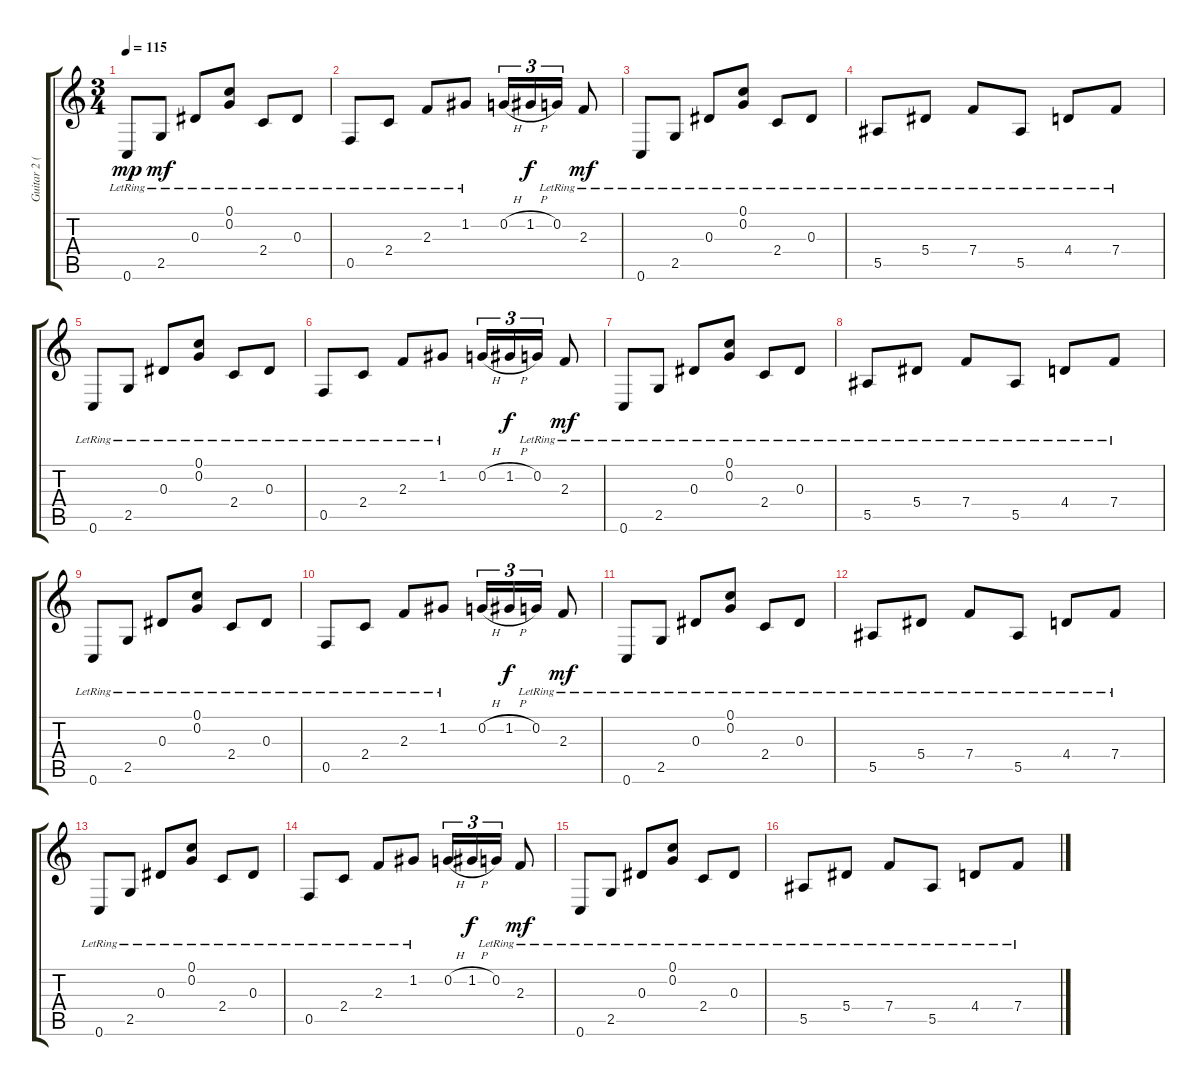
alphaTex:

\track ("Guitar 2 (Clean)" "Guitar 2 (") {instrument acousticguitarsteel}
\staff {score tabs}
\tuning (C4 G3 Eb3 Bb2 F2 C2) {hide}
\ts (3 4)
\tempo 115
\clef g2
\ks c
0.6{lr}.8{dy mp instrument acousticguitarsteel} 2.5{lr}.8{dy mf} 0.3{lr}.8 (0.1{lr} 0.2{lr}).8 2.4{lr}.8 0.3{lr}.8 |
0.5{lr}.8 2.4{lr}.8 2.3{lr}.8 1.2{lr}.8 0.2{h}.16{tu (3 2)} 1.2{h}.16{tu (3 2) dy f} 0.2{lr}.16{tu (3 2)} 2.3{lr}.8{dy mf} |
0.6{lr}.8 2.5{lr}.8 0.3{lr}.8 (0.1{lr} 0.2{lr}).8 2.4{lr}.8 0.3{lr}.8 |
5.5{lr}.8 5.4{lr}.8 7.4{lr}.8 5.5{lr}.8 4.4{lr}.8 7.4{lr}.8 |
0.6{lr}.8 2.5{lr}.8 0.3{lr}.8 (0.1{lr} 0.2{lr}).8 2.4{lr}.8 0.3{lr}.8 |
0.5{lr}.8 2.4{lr}.8 2.3{lr}.8 1.2{lr}.8 0.2{h}.16{tu (3 2)} 1.2{h}.16{tu (3 2) dy f} 0.2{lr}.16{tu (3 2)} 2.3{lr}.8{dy mf} |
0.6{lr}.8 2.5{lr}.8 0.3{lr}.8 (0.1{lr} 0.2{lr}).8 2.4{lr}.8 0.3{lr}.8 |
5.5{lr}.8 5.4{lr}.8 7.4{lr}.8 5.5{lr}.8 4.4{lr}.8 7.4{lr}.8 |
0.6{lr}.8 2.5{lr}.8 0.3{lr}.8 (0.1{lr} 0.2{lr}).8 2.4{lr}.8 0.3{lr}.8 |
0.5{lr}.8 2.4{lr}.8 2.3{lr}.8 1.2{lr}.8 0.2{h}.16{tu (3 2)} 1.2{h}.16{tu (3 2) dy f} 0.2{lr}.16{tu (3 2)} 2.3{lr}.8{dy mf} |
0.6{lr}.8 2.5{lr}.8 0.3{lr}.8 (0.1{lr} 0.2{lr}).8 2.4{lr}.8 0.3{lr}.8 |
5.5{lr}.8 5.4{lr}.8 7.4{lr}.8 5.5{lr}.8 4.4{lr}.8 7.4{lr}.8 |
0.6{lr}.8 2.5{lr}.8 0.3{lr}.8 (0.1{lr} 0.2{lr}).8 2.4{lr}.8 0.3{lr}.8 |
0.5{lr}.8 2.4{lr}.8 2.3{lr}.8 1.2{lr}.8 0.2{h}.16{tu (3 2)} 1.2{h}.16{tu (3 2) dy f} 0.2{lr}.16{tu (3 2)} 2.3{lr}.8{dy mf} |
0.6{lr}.8 2.5{lr}.8 0.3{lr}.8 (0.1{lr} 0.2{lr}).8 2.4{lr}.8 0.3{lr}.8 |
5.5{lr}.8 5.4{lr}.8 7.4{lr}.8 5.5{lr}.8 4.4{lr}.8 7.4{lr}.8
